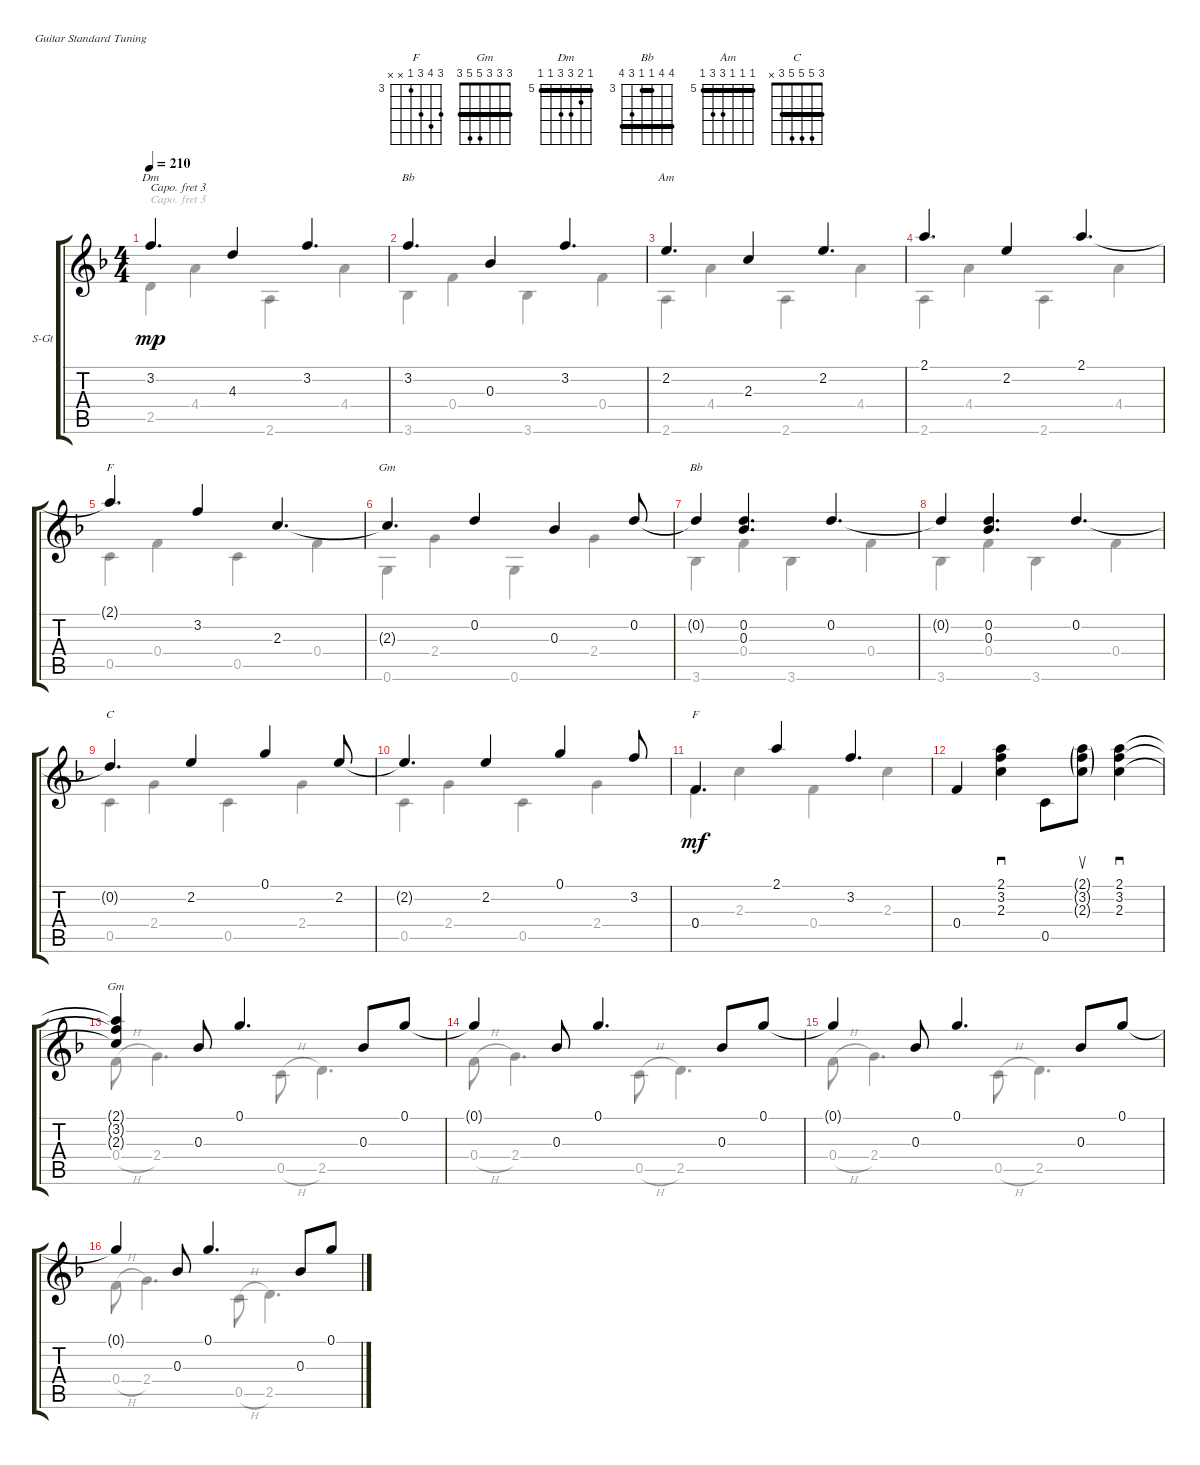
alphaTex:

\defaultSystemsLayout 4
\bracketExtendMode groupsimilarinstruments
\firstSystemTrackNameOrientation horizontal
\otherSystemsTrackNameOrientation horizontal
\track ("Steel Guitar R" "S-Gt") {instrument acousticguitarsteel}
\staff {score tabs}
\capo 3
\tuning (E4 B3 G3 D3 A2 E2)
\chord ("F" 5 6 5 3 x x) {firstfret 3}
\chord ("Gm" 3 3 3 5 5 3) {barre (3 3 3)}
\chord ("Dm" 5 6 7 7 5 5) {firstfret 5 barre (5 5)}
\chord ("Bb" 6 6 3 3 5 6) {firstfret 3 barre (3 6)}
\chord ("Am" 5 5 5 7 7 5) {firstfret 5 barre (5 5 5)}
\chord ("C" 3 5 5 5 3 x) {barre 3}
\voice
\ts (4 4)
\tempo 210
\clef g2
\ks f
3.2.4{d ch "Dm" dy mp} 4.3.4 3.2.4{d} |
3.2.4{d ch "Bb"} 0.3.4 3.2.4{d} |
2.2.4{d ch "Am"} 2.3.4 2.2.4{d} |
2.1.4{d} 2.2.4 2.1.4{d} |
2.1{t}.4{d ch "F"} 3.2.4 2.3.4{d} |
2.3{t}.4{d ch "Gm"} 0.2.4 0.3.4 0.2.8 |
0.2{t}.4{ch "Bb"} (0.3 0.2).4{d} 0.2.4{d} |
0.2{t}.4 (0.3 0.2).4{d} 0.2.4{d} |
0.2{t}.4{d ch "C"} 2.2.4 0.1.4 2.2.8 |
2.2{t}.4{d} 2.2.4 0.1.4 3.2.8 |
0.4.4{d ch "F" dy mf} 2.1.4 3.2.4{d} |
0.4.4 (2.1 3.2 2.3).4{sd} 0.5.8 (2.1{g} 3.2{g} 2.3{g}).8{su} (2.1 3.2 2.3).4{sd} |
(2.3{t} 2.1{t} 3.2{t}).4{ch "Gm"} 0.3.8 0.1.4{d} 0.3.8 0.1.8 |
0.1{t}.4 0.3.8 0.1.4{d} 0.3.8 0.1.8 |
0.1{t}.4 0.3.8 0.1.4{d} 0.3.8 0.1.8 |
0.1{t}.4 0.3.8 0.1.4{d} 0.3.8 0.1.8
\voice
\clef g2
\ottava regular
\simile none
\ks f
2.5.4{dy mp} 4.4.4 2.6.4 4.4.4 |
3.6.4 0.4.4 3.6.4 0.4.4 |
2.6.4 4.4.4 2.6.4 4.4.4 |
2.6.4 4.4.4 2.6.4 4.4.4 |
0.5.4 0.4.4 0.5.4 0.4.4 |
0.6.4 2.4.4 0.6.4 2.4.4 |
3.6.4 0.4.4 3.6.4 0.4.4 |
3.6.4 0.4.4 3.6.4 0.4.4 |
0.5.4 2.4.4 0.5.4 2.4.4 |
0.5.4 2.4.4 0.5.4 2.4.4 |
0.4.4{dy mf} 2.3.4 0.4.4 2.3.4 |
|
0.4{h}.8 2.4.4{d} 0.5{h}.8 2.5.4{d} |
0.4{h}.8 2.4.4{d} 0.5{h}.8 2.5.4{d} |
0.4{h}.8 2.4.4{d} 0.5{h}.8 2.5.4{d} |
0.4{h}.8 2.4.4{d} 0.5{h}.8 2.5.4{d}
